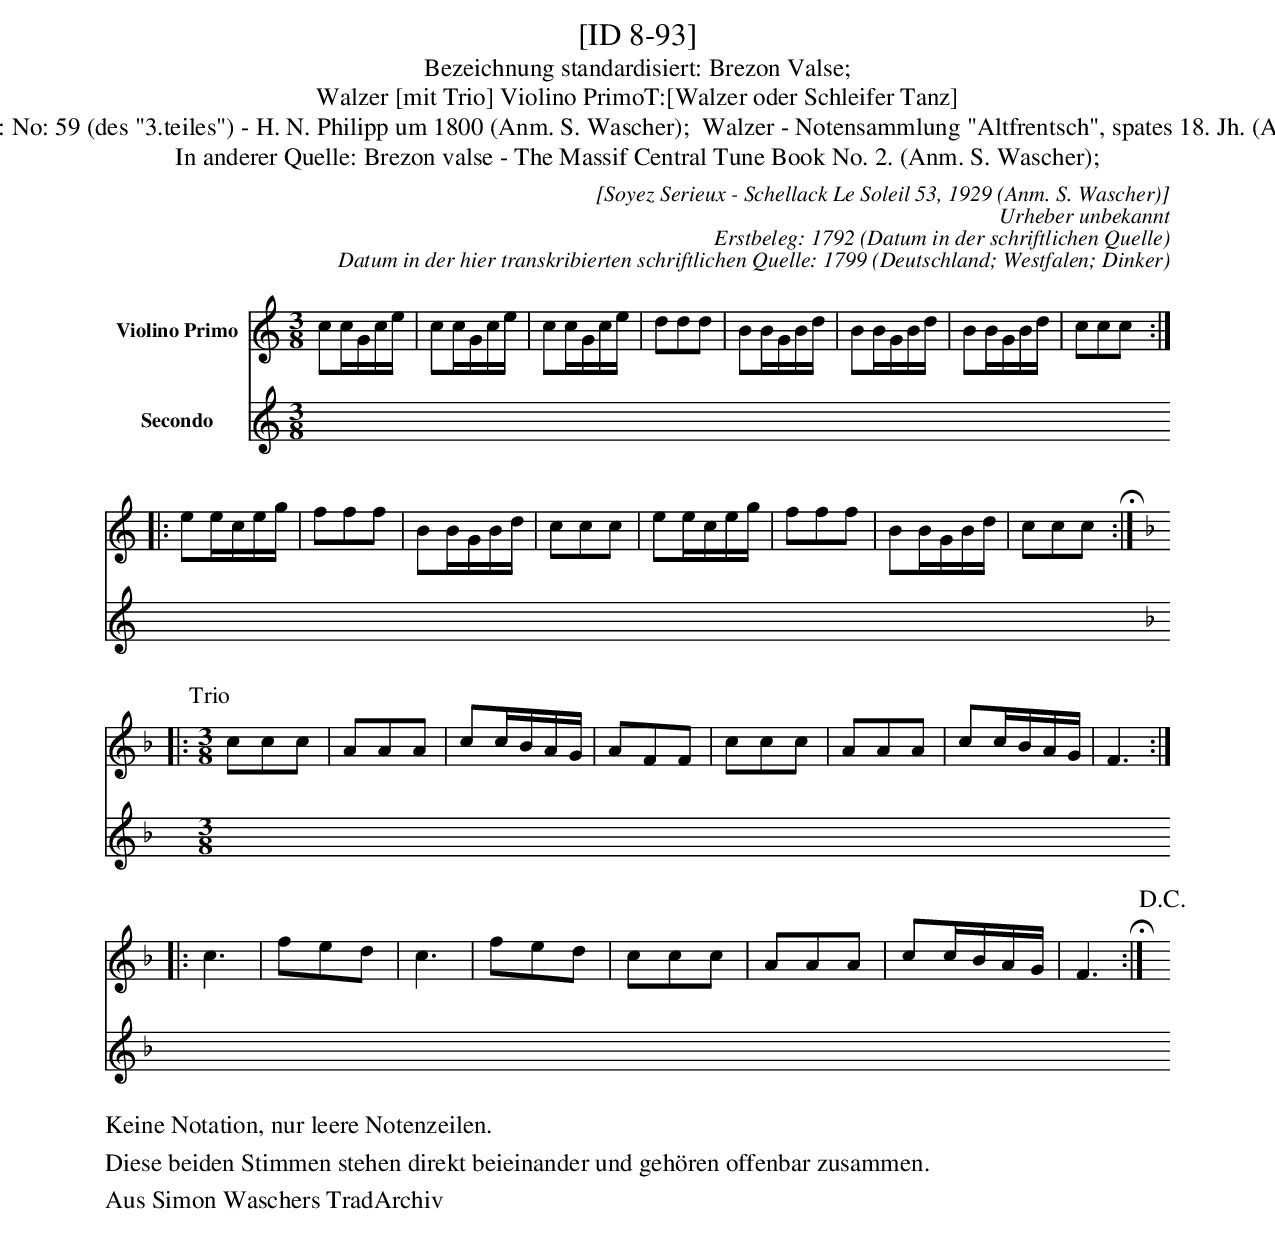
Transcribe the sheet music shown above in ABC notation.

X:1
T:[ID 8-93]
T:Bezeichnung standardisiert: Brezon Valse;
T:Walzer [mit Trio] Violino PrimoT:[Walzer oder Schleifer Tanz]
T:In anderer Quelle: No: 59 (des "3.teiles") - H. N. Philipp um 1800 (Anm. S. Wascher);  Walzer - Notensammlung "Altfrentsch", spates 18. Jh. (Anm. S. Wascher);
C:[Soyez Serieux - Schellack Le Soleil 53, 1929 (Anm. S. Wascher)]
T:In anderer Quelle: Brezon valse - The Massif Central Tune Book No. 2. (Anm. S. Wascher);
C:Urheber unbekannt
C:Erstbeleg: 1792 (Datum in der schriftlichen Quelle)
C:Datum in der hier transkribierten schriftlichen Quelle: 1799
O:Deutschland; Westfalen; Dinker
M:3/8
L:1/16
K:C
V:1 name="Violino Primo"
c2cGce | c2cGce | c2cGce | d2d2d2 | B2BGBd | B2BGBd | B2BGBd | c2c2c2 ::
e2eceg | f2f2f2 | B2BGBd | c2c2c2 | e2eceg | f2f2f2 | B2BGBd | c2c2c2H::
P:Trio
M:3/8
K:F
c2c2c2 | A2A2A2 | c2cBAG | A2F2F2 | c2c2c2 | A2A2A2 | c2cBAG | F6 ::
c6 | f2e2d2 | c6 | f2e2d2 | c2c2c2 | A2A2A2 | c2cBAG | F6 H:|!D.C.!y
V:2 name="Violino Secondo"
V:2 name="Secondo"
XXXXXXXX
XXXXXXXX
P:Trio
M:3/8
K:F
V:2 name="Secondo"
XXXXXXXX
XXXXXXXX
